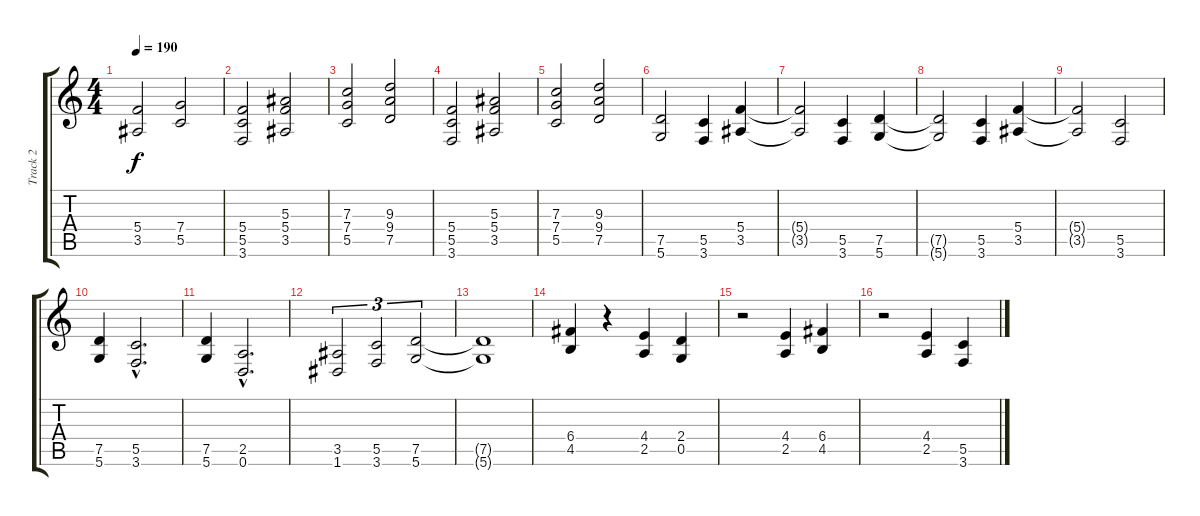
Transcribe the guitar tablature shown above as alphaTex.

\track ("Track 2" "Track 2") {instrument distortionguitar}
\staff {score tabs}
\tuning (D4 A3 F3 C3 G2 D2) {hide}
\ts (4 4)
\tempo 190
\clef g2
\ks c
(5.4 3.5).2{dy f} (7.4 5.5).2 |
(5.4 5.5 3.6).2 (5.3 5.4 3.5).2 |
(7.3 7.4 5.5).2 (9.3 9.4 7.5).2 |
(5.4 5.5 3.6).2 (5.3 5.4 3.5).2 |
(7.3 7.4 5.5).2 (9.3 9.4 7.5).2 |
(7.5 5.6).2 (5.5 3.6).4 (5.4 3.5).4 |
(5.4{t} 3.5{t}).2 (5.5 3.6).4 (7.5 5.6).4 |
(7.5{t} 5.6{t}).2 (5.5 3.6).4 (5.4 3.5).4 |
(5.4{t} 3.5{t}).2 (5.5 3.6).2 |
(7.5 5.6).4 (5.5{hac} 3.6{hac}).2{d} |
(7.5 5.6).4 (2.5{hac} 0.6{hac}).2{d} |
(3.5 1.6).2{tu (3 2)} (5.5 3.6).2{tu (3 2)} (7.5 5.6).2{tu (3 2)} |
(7.5{t} 5.6{t}).1 |
(6.4 4.5).4 r.4 (4.4 2.5).4 (2.4 0.5).4 |
r.2 (4.4 2.5).4 (6.4 4.5).4 |
r.2 (4.4 2.5).4 (5.5 3.6).4
